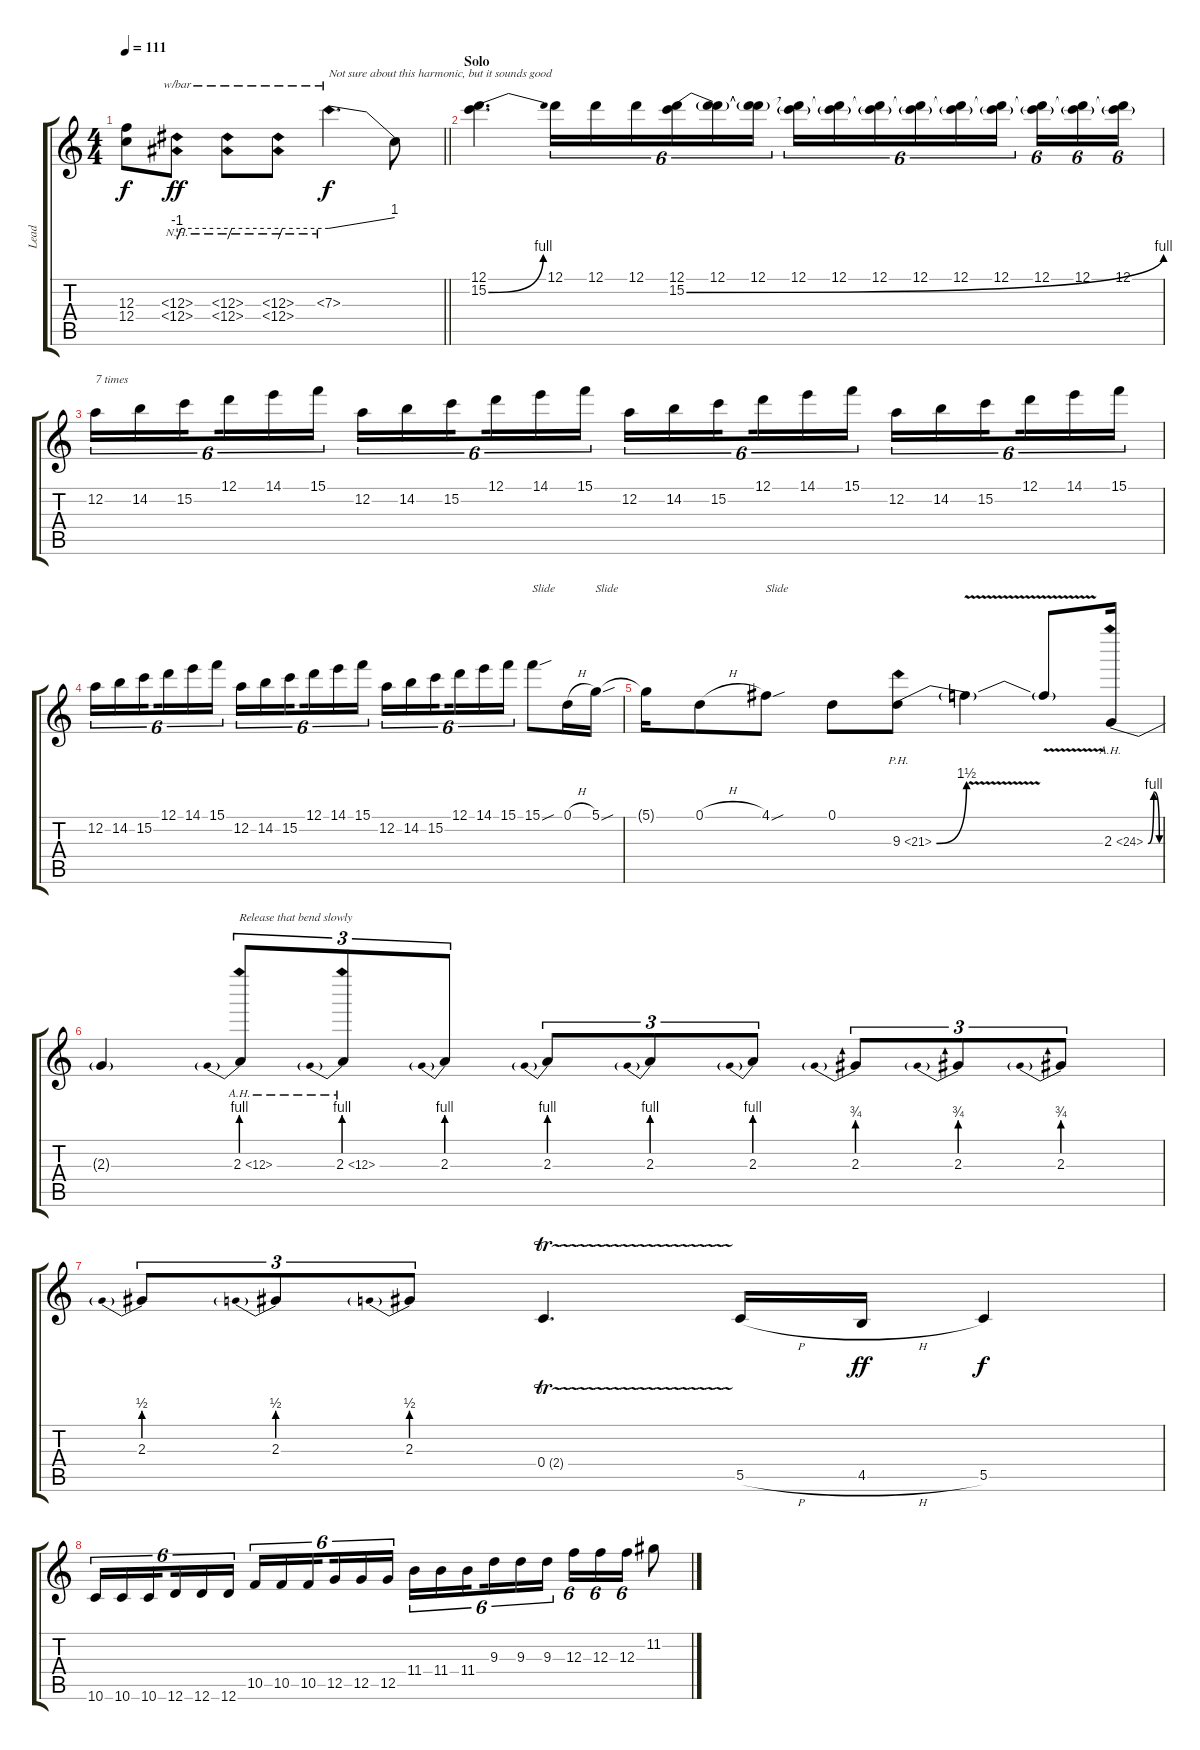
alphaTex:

\track ("Lead" "Lead") {instrument overdrivenguitar}
\staff {score tabs}
\tuning (D4 A3 F3 C3 G2 D2) {hide}
\ts (4 4)
\tempo 111
\clef g2
\barLineRight lightlight
\ks c
(12.3{t} 12.4{t}).8{dy f} (12.3{nh} 12.4{nh}).8{tbe (custom default 0 -4 5 0 60 0) dy ff} (12.3{nh} 12.4{nh}).8{tbe (custom default 0 -4 5 0 60 0)} (12.3{nh} 12.4{nh}).8{tbe (custom default 0 -4 5 0 60 0)} 7.3{nh}.4{d tbe (dive default 0 0 60 4) txt "Not sure about this harmonic, but it sounds good" dy f} 7.3{t}.8 |
\section ("" "Solo")
(12.1 15.2{be (bend 0 0 60 4)}).4{d} 12.1.16{tu (6 4)} 12.1.16{tu (6 4)} 12.1.16{tu (6 4)} (12.1 15.2{be (bend 0 0 60 4)}).16{tu (6 4)} (12.1 15.2{t}).16{tu (6 4)} (12.1 15.2{t}).16{tu (6 4) beam splitsecondary} (12.1 15.2{t}).16{tu (6 4)} (12.1 15.2{t}).16{tu (6 4)} (12.1 15.2{t}).16{tu (6 4)} (12.1 15.2{t}).16{tu (6 4)} (12.1 15.2{t}).16{tu (6 4)} (12.1 15.2{t}).16{tu (6 4) beam splitsecondary} (12.1 15.2{t}).16{tu (6 4)} (12.1 15.2{t}).16{tu (6 4)} (12.1 15.2{t}).16{tu (6 4)} |
12.2.16{tu (6 4) txt "7 times"} 14.2.16{tu (6 4)} 15.2.16{tu (6 4) beam splitsecondary} 12.1.16{tu (6 4)} 14.1.16{tu (6 4)} 15.1.16{tu (6 4)} 12.2.16{tu (6 4)} 14.2.16{tu (6 4)} 15.2.16{tu (6 4) beam splitsecondary} 12.1.16{tu (6 4)} 14.1.16{tu (6 4)} 15.1.16{tu (6 4)} 12.2.16{tu (6 4)} 14.2.16{tu (6 4)} 15.2.16{tu (6 4) beam splitsecondary} 12.1.16{tu (6 4)} 14.1.16{tu (6 4)} 15.1.16{tu (6 4)} 12.2.16{tu (6 4)} 14.2.16{tu (6 4)} 15.2.16{tu (6 4) beam splitsecondary} 12.1.16{tu (6 4)} 14.1.16{tu (6 4)} 15.1.16{tu (6 4)} |
12.2.16{tu (6 4)} 14.2.16{tu (6 4)} 15.2.16{tu (6 4) beam splitsecondary} 12.1.16{tu (6 4)} 14.1.16{tu (6 4)} 15.1.16{tu (6 4)} 12.2.16{tu (6 4)} 14.2.16{tu (6 4)} 15.2.16{tu (6 4) beam splitsecondary} 12.1.16{tu (6 4)} 14.1.16{tu (6 4)} 15.1.16{tu (6 4)} 12.2.16{tu (6 4)} 14.2.16{tu (6 4)} 15.2.16{tu (6 4) beam splitsecondary} 12.1.16{tu (6 4)} 14.1.16{tu (6 4)} 15.1.16{tu (6 4)} 15.1{sou}.8{txt "Slide"} 0.1{h}.16 5.1{sou}.16{txt "Slide"} |
5.1{t}.16 0.1{h}.8 4.1{sou}.8{txt "Slide"} 0.1.8 9.3{be (bend 0 0 60 6) ph 12}.8 9.3{v t}.4 9.3{t}.8 2.3{be (bendrelease 0 0 15 4 55 4 60 0) ah 22}.16 |
2.3{t}.4 2.3{be (prebend 0 4 60 4) ah 10}.8{tu (3 2) txt "Release that bend slowly"} 2.3{be (prebend 0 4 60 4) ah 10}.8{tu (3 2)} 2.3{be (prebend 0 4 60 4)}.8{tu (3 2)} 2.3{be (prebend 0 4 60 4)}.8{tu (3 2)} 2.3{be (prebend 0 4 60 4)}.8{tu (3 2)} 2.3{be (prebend 0 4 60 4)}.8{tu (3 2)} 2.3{be (prebend 0 3 60 3)}.8{tu (3 2)} 2.3{be (prebend 0 3 60 3)}.8{tu (3 2)} 2.3{be (prebend 0 3 60 3)}.8{tu (3 2)} |
2.3{be (prebend 0 2 60 2)}.8{tu (3 2)} 2.3{be (prebend 0 2 60 2)}.8{tu (3 2)} 2.3{be (prebend 0 2 60 2)}.8{tu (3 2)} 0.4{tr (2 32)}.4{d} 5.5{h}.16 4.5{h}.16{dy ff} 5.5.4{dy f} |
10.6.16{tu (6 4)} 10.6.16{tu (6 4)} 10.6.16{tu (6 4) beam splitsecondary} 12.6.16{tu (6 4)} 12.6.16{tu (6 4)} 12.6.16{tu (6 4)} 10.5.16{tu (6 4)} 10.5.16{tu (6 4)} 10.5.16{tu (6 4) beam splitsecondary} 12.5.16{tu (6 4)} 12.5.16{tu (6 4)} 12.5.16{tu (6 4)} 11.4.16{tu (6 4)} 11.4.16{tu (6 4)} 11.4.16{tu (6 4) beam splitsecondary} 9.3.16{tu (6 4)} 9.3.16{tu (6 4)} 9.3.16{tu (6 4)} 12.3.16{tu (6 4)} 12.3.16{tu (6 4)} 12.3.16{tu (6 4)} 11.2.8
